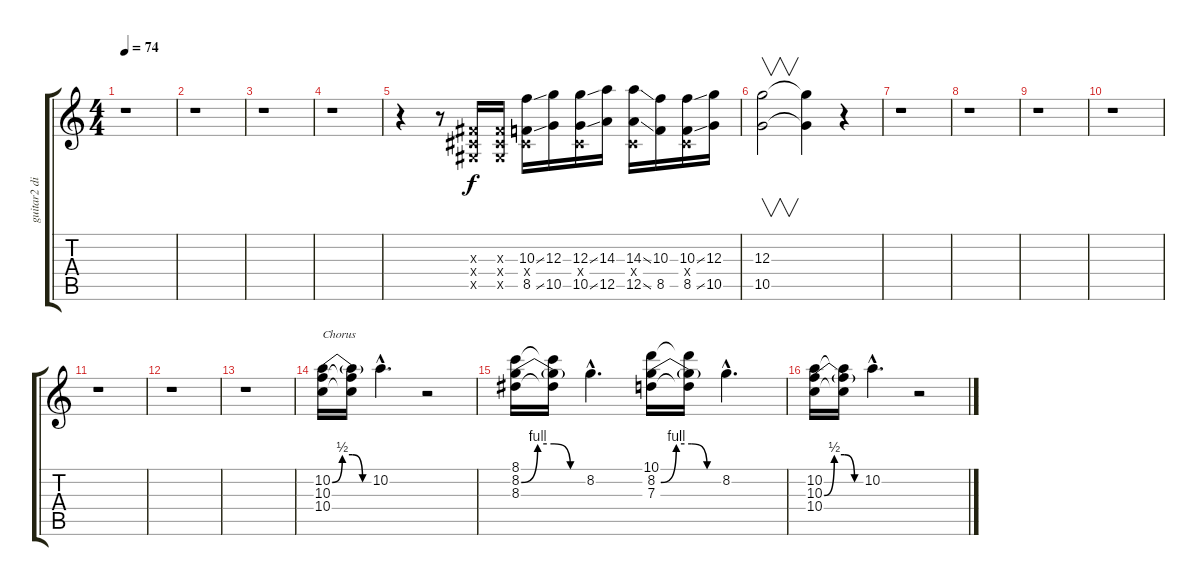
\track ("guitar2 dist" "guitar2 di") {instrument distortionguitar}
\staff {score tabs}
\tuning (E4 B3 G3 D3 A2 E2) {hide}
\ts (4 4)
\tempo 74
\clef g2
\ks c
r.1{dy f instrument distortionguitar} |
r.1 |
r.1 |
r.1 |
r.4 r.8 (-1.3{x} -1.4{x} -1.5{x}).16 (-1.3{x} -1.4{x} -1.5{x}).16 (10.3{ss} -1.4{x} 8.5{ss}).16 (12.3 10.5).16 (12.3{ss} -1.4{x} 10.5{ss}).16 (14.3 12.5).16 (14.3{ss} -1.4{x} 12.5{ss}).16 (10.3 8.5).16 (10.3{ss} -1.4{x} 8.5{ss}).16 (12.3 10.5).16 |
(12.3 10.5).2{v} (12.3{t} 10.5{t}).4 r.4 |
r.1 |
r.1 |
r.1 |
r.1 |
r.1 |
r.1 |
r.1 |
(10.2{be (custom 0 0 15 2 30 2 45 0 60 0)} 10.3 10.4).16{txt "Chorus"} (10.2{t} 10.3{t} 10.4{t}).16 10.2{hac}.4{d} r.2 |
(8.1 8.2{be (custom 0 0 15 4 30 4 45 0 60 0)} 8.3).16 (8.1{t} 8.2{t} 8.3{t}).16 8.2{hac}.4{d} (10.1 8.2{be (custom 0 0 15 4 30 4 45 0 60 0)} 7.3).16 (10.1{t} 8.2{t} 7.3{t}).16 8.2{hac}.4{d} |
(10.2 10.3{be (custom 0 0 15 2 30 2 45 0 60 0)} 10.4).16 (10.2{t} 10.3{t} 10.4{t}).16 10.2{hac}.4{d} r.2
